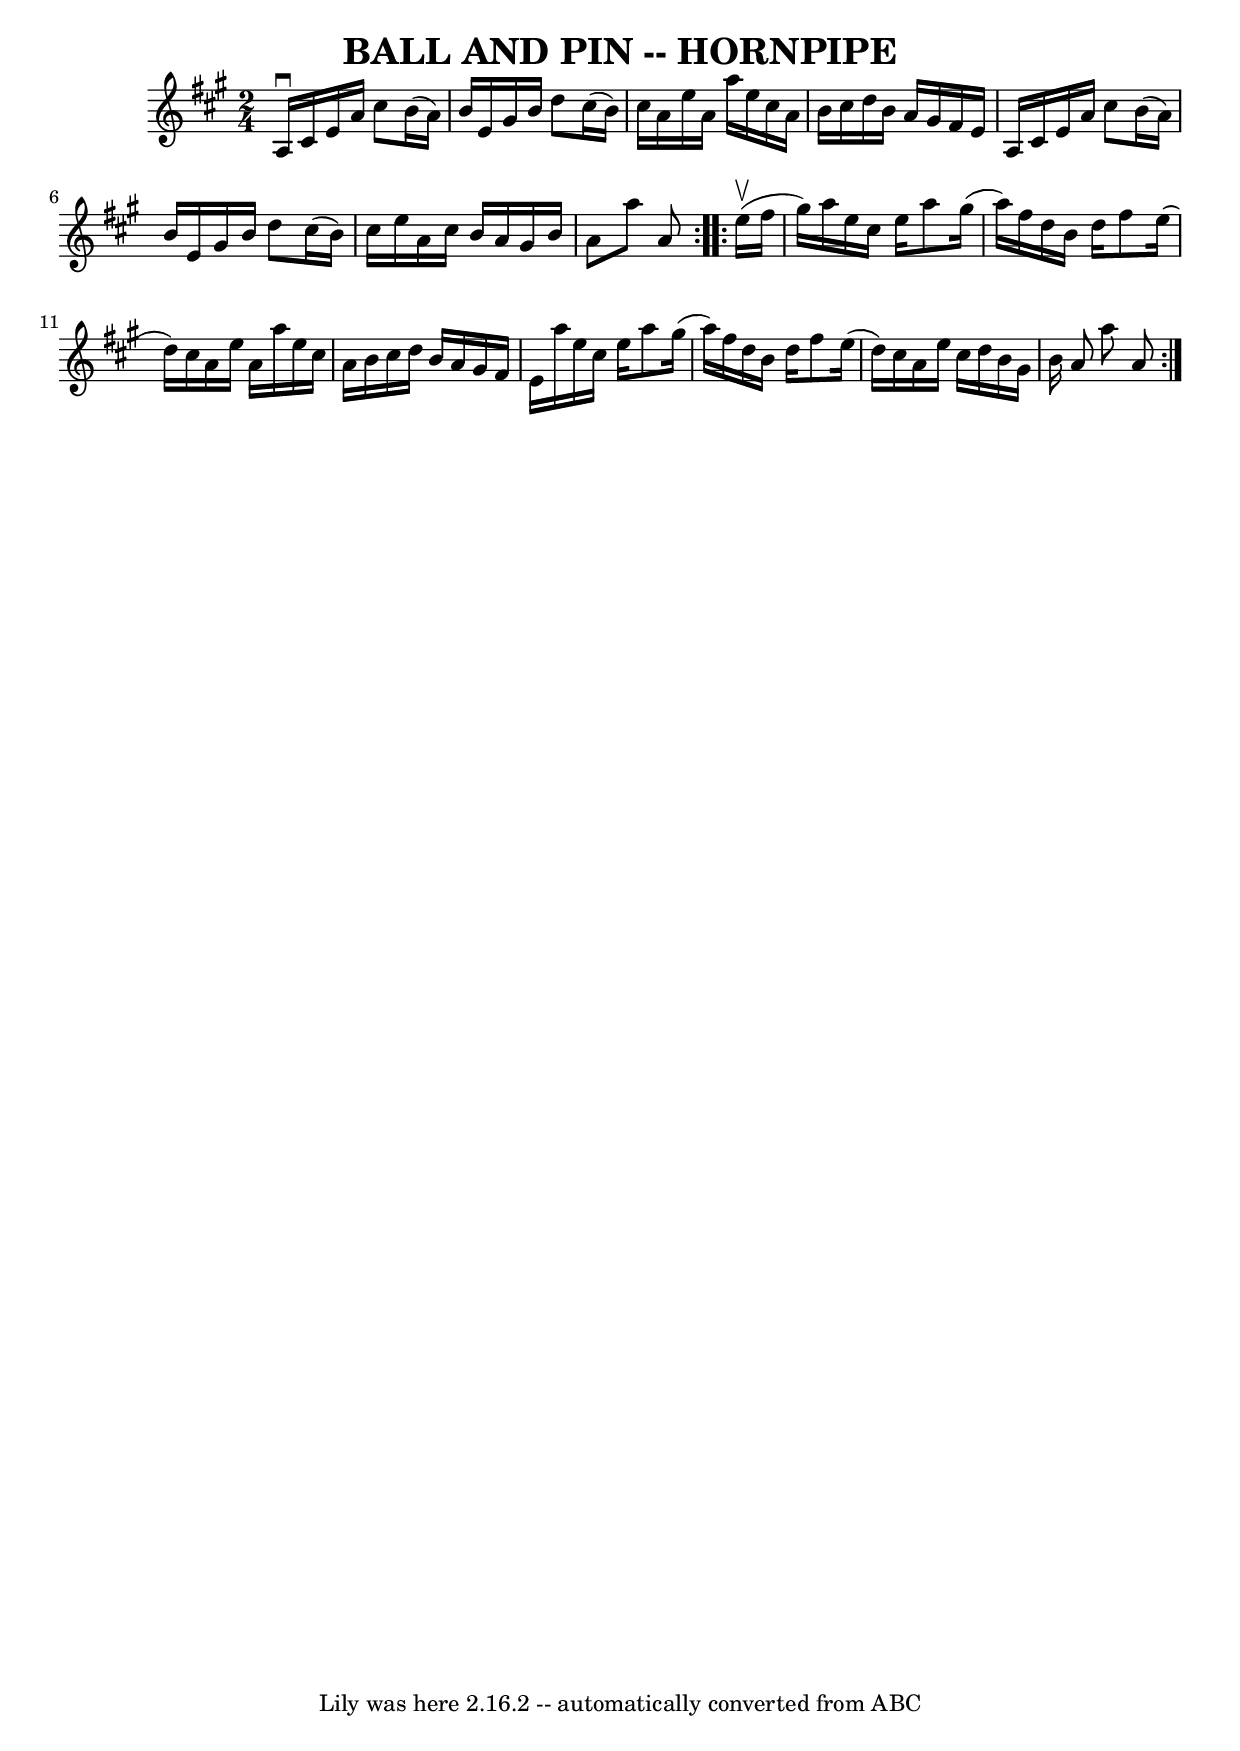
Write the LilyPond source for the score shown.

\version "2.16.2"
\include "Mammoth.ily"
\header {
  %% book = "Ryan's Mammoth Collection of Fiddle Tunes"
  crossRefNumber = "1"
  footnotes = ""
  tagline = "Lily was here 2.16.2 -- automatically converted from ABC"
  title = "BALL AND PIN -- HORNPIPE"

}
voicedefault =  {



  \repeat volta 2 {

    \time 2/4 
    \key a \major
 a16^\downbow cis'16 e'16 a'16 cis''8    
    b'16 (a'16)   |
    b'16 e'16 gis'16 b'16 d''8    
    cis''16 (b'16)   |
    cis''16 a'16 e''16 a'16 a''16    
    e''16 cis''16 a'16    |
    b'16 cis''16 d''16 b'16 a'16 
    gis'16 fis'16 e'16    |
    |
    a16 cis'16 e'16    
    a'16 cis''8 b'16 (a'16)   |
    b'16 e'16 gis'16 b'16 
    d''8 cis''16 (b'16)   |
    cis''16 e''16 a'16    
    cis''16 b'16 a'16 gis'16 b'16    |
    a'8 a''8 a'8    
  } 
  
  \repeat volta 2 {
    e''16 (^\upbow fis''16 gis''16)       
    |
    a''16 e''16 cis''16 e''16 a''8 gis''16 (a''16)  
    |
    fis''16 d''16 b'16 d''16 fis''8 e''16 (d''16)  
    |
    cis''16 a'16 e''16 a'16 a''16 e''16 cis''16    
    a'16    |
    b'16 cis''16 d''16 b'16 a'16 gis'16 fis'16 
    e'16    |
    |
    a''16 e''16 cis''16 e''16 a''8   
    gis''16 (a''16)   |
    fis''16 d''16 b'16 d''16 fis''8 
    e''16 (d''16)   |
    cis''16 a'16 e''16 cis''16    
    d''16 b'16 gis'16 b'16    |
    a'8 a''8 a'8    
  }   

}

\score{
  <<

    \context Staff="default"
    {
      \voicedefault 
      
    }

  >>
  \layout {
    
  }
  \midi {
  }

}
